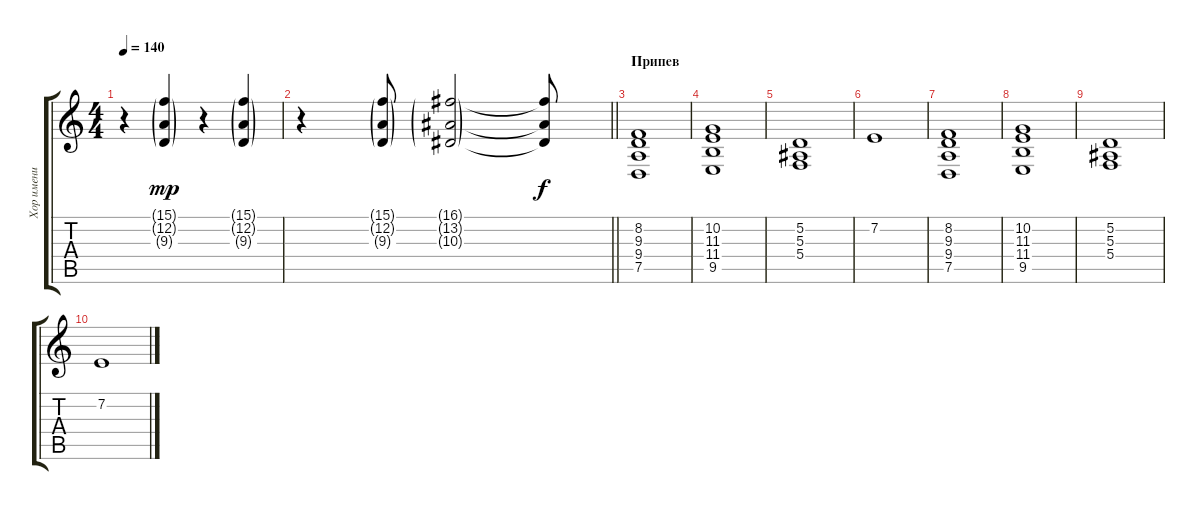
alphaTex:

\track ("Хор имени Императора" "Хор имени ") {instrument choiraahs}
\staff {score tabs}
\tuning (D4 A3 F3 C3 G2 D2) {hide}
\ts (4 4)
\tempo 140
\clef g2
\ks c
r.4{dy mp} (15.1{g} 12.2{g} 9.3{g}).4 r.4 (15.1{g} 12.2{g} 9.3{g}).4 |
\barLineRight lightlight
r.4 (15.1{g} 12.2{g} 9.3{g}).8 (16.1{g} 13.2{g} 10.3{g}).2 (16.1{t} 13.2{t} 10.3{t}).8{dy f} |
\section ("" "Припев")
(8.2 9.3 9.4 7.5).1 |
(10.2 11.3 11.4 9.5).1 |
(5.2 5.3 5.4).1 |
7.2.1 |
(8.2 9.3 9.4 7.5).1 |
(10.2 11.3 11.4 9.5).1 |
(5.2 5.3 5.4).1 |
7.2.1
